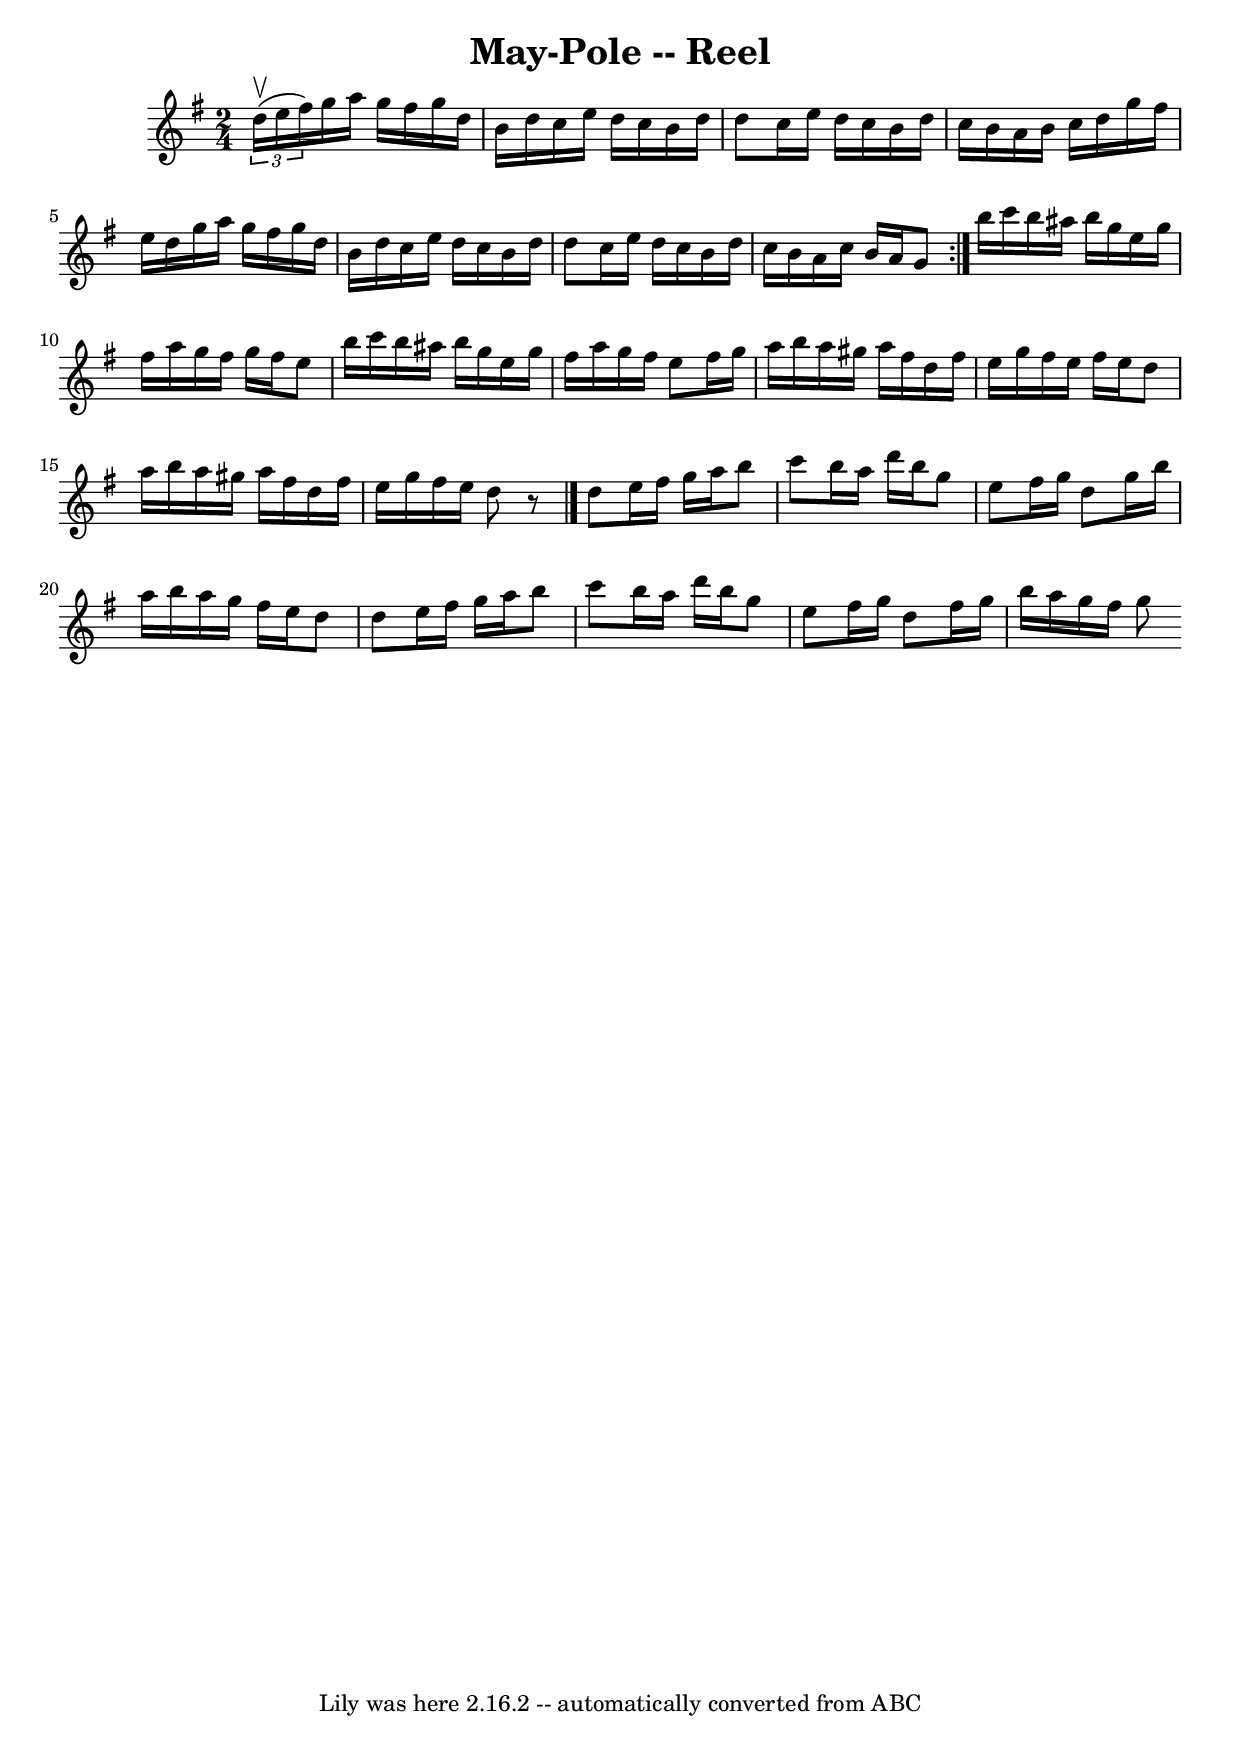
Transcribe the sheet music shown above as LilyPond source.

\version "2.16.2"
\include "Mammoth.ily"
\header {
  %% book = "Ryan's Mammoth Collection"
 crossRefNumber = "1"
 footnotes = ""
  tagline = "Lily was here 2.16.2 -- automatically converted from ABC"
  title = "May-Pole -- Reel"

}
voicedefault =  {



  \repeat volta 2 {

    \time 2/4 
    \key g \major
    \times 2/3 { d''16^\upbow(e''16 fis''16) 
 	       }  |
 g''16 a''16 g''16 fis''16 g''16 d''16 b'16 d''16   |
 c''16 e''16 d''16 c''16 b'16 d''16 d''8   |
 c''16 e''16 d''16 c''16 b'16 d''16 c''16 b'16   |
 a'16 b'16 c''16 d''16 g''16 fis''16 e''16 d''16  |
 g''16 a''16 g''16 fis''16 g''16 d''16 b'16 d''16   |
 c''16 e''16 d''16 c''16 b'16 d''16 d''8   |
 c''16 e''16 d''16 c''16 b'16 d''16 c''16 b'16   |
 a'16 c''16 b'16 a'16 g'8  
  } b''16 c'''16 b''16 ais''16 b''16 g''16 e''16 g''16   |
 fis''16 a''16 g''16 fis''16 g''16 fis''16 e''8   |
 b''16 c'''16 b''16 ais''16 b''16 g''16 e''16 g''16   |
 fis''16 a''16 g''16 fis''16 e''8 fis''16 g''16   |
 a''16 b''16 a''16 gis''16 a''16 fis''16 d''16 fis''16   |
 e''16 g''16 fis''16 e''16 fis''16 e''16 d''8   |
 a''16 b''16 a''16 gis''16 a''16 fis''16 d''16 fis''16    |
 e''16 g''16 fis''16 e''16 d''8    r8 \bar "|." d''8 e''16 fis''16 g''16 a''16 b''8   |
 c'''8 b''16 a''16 d'''16 b''16 g''8   |
 e''8 fis''16 g''16 d''8 g''16 b''16   |
 a''16 b''16 a''16 g''16 fis''16 e''16 d''8   |
 d''8 e''16 fis''16 g''16 a''16 b''8   |
 c'''8 b''16 a''16 d'''16 b''16 g''8  |
 e''8 fis''16 g''16 d''8 fis''16 g''16   |
 b''16 a''16 g''16 fis''16 g''8  \bar " |."   

}

\score{
  <<

    \context Staff="default"
    {
      \voicedefault 
      
    }

  >>
  \layout {
    
  }
  \midi {
  }

}
